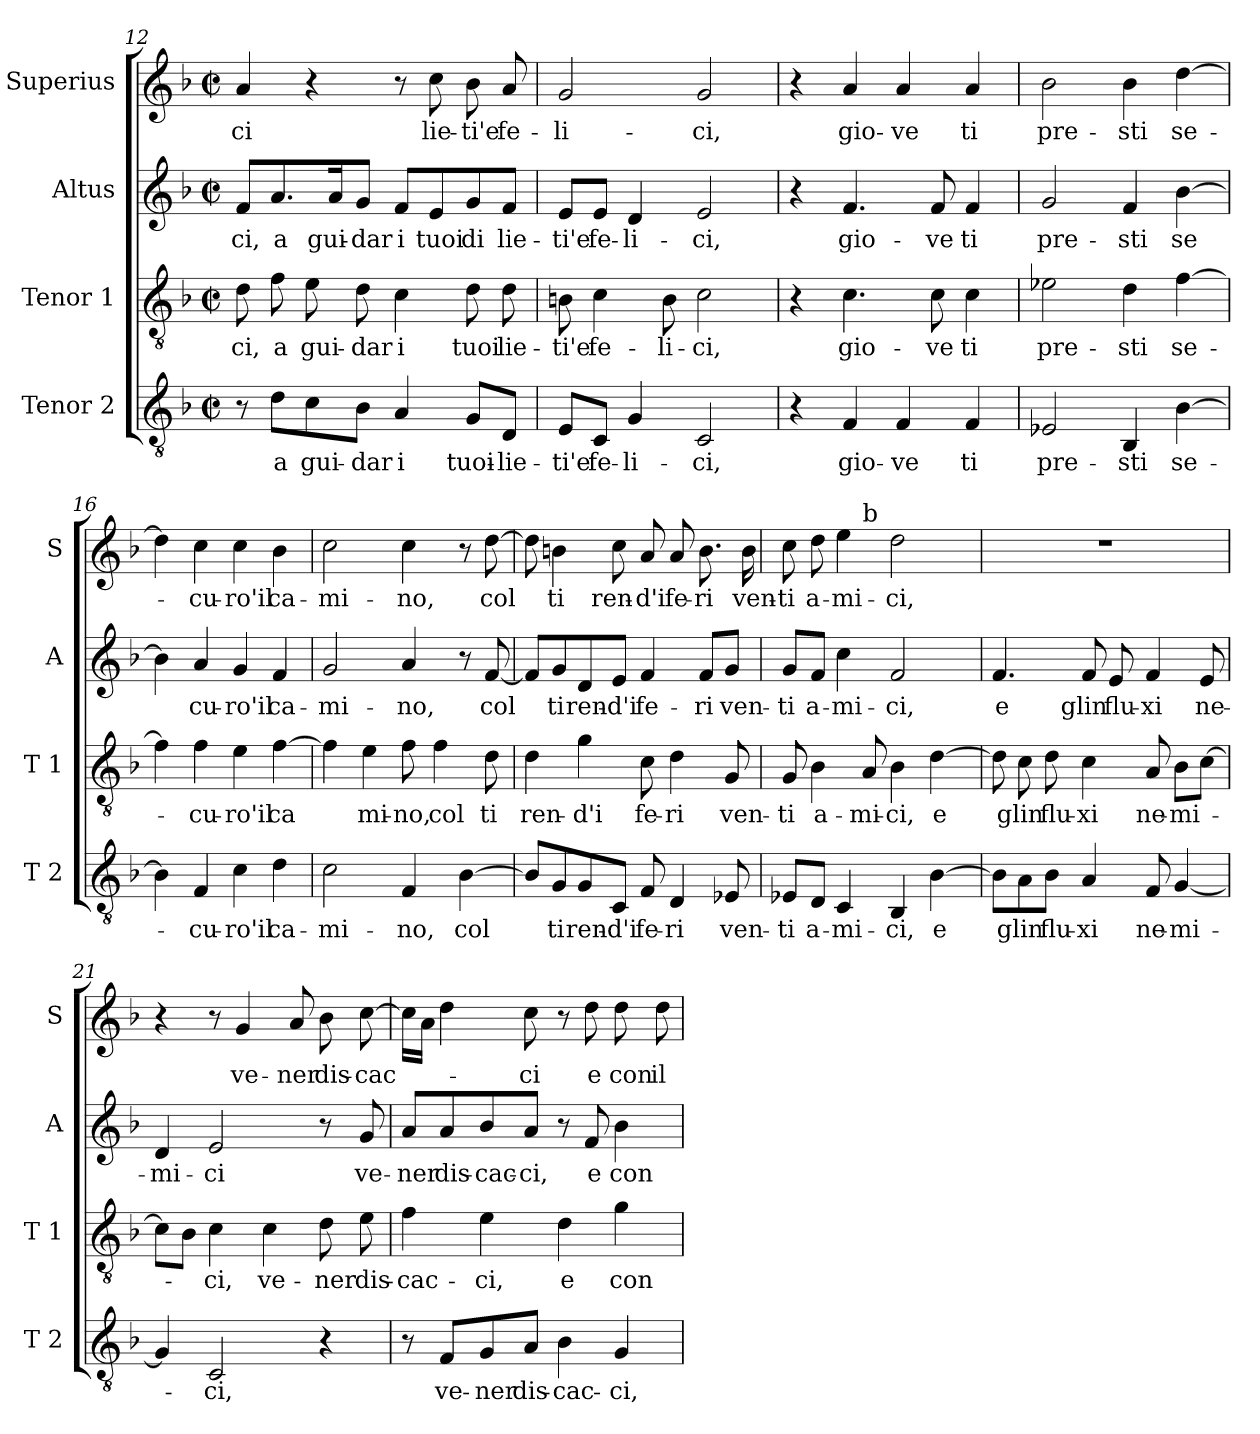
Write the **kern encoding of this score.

**kern	**text	**kern	**text	**kern	**text	**kern	**text
*part4	*part4	*part3	*part3	*part2	*part2	*part1	*part1
*staff4	*staff4	*staff3	*staff3	*staff2	*staff2	*staff1	*staff1
*I"Tenor 2	*	*I"Tenor 1	*	*I"Altus	*	*I"Superius	*
*I'T 2	*	*I'T 1	*	*I'A	*	*I'S	*
*clefGv2	*	*clefGv2	*	*clefG2	*	*clefG2	*
*k[b-]	*	*k[b-]	*	*k[b-]	*	*k[b-]	*
*F:	*	*F:	*	*F:	*	*F:	*
*M2/2	*	*M2/2	*	*M2/2	*	*M2/2	*
*met(c|)	*	*met(c|)	*	*met(c|)	*	*met(c|)	*
=12	=12	=12	=12	=12	=12	=12	=12
8r	.	8d\	-ci,	8f/L	-ci,	4a/	-ci
8d\L	a	8f\	a	8.a/	a	.	.
8c\	gui-	8e\	gui-	.	.	4r	.
.	.	.	.	16a/K	gui-	.	.
8B-\J	-dar	8d\	-dar	8g/J	-dar	.	.
4A/	i	4c\	i	8f/L	i	8r	.
.	.	.	.	8e/	tuoi	8cc\	lie-
8G/L	tuoi-	8d\	tuoi	8g/	di	8b-\	-ti'e
8D/J	-lie-	8d\	lie-	8f/J	lie-	8a/	fe-
!!LO:PB:g=z
=13	=13	=13	=13	=13	=13	=13	=13
8E/L	-ti'e	8Bn\	-ti'e	8e/L	-ti'e	2g/	-li-
8C/J	fe-	4c\	fe-	8e/J	fe-	.	.
4G/	-li-	.	.	4d/	-li-	.	.
.	.	8B\	-li-	.	.	.	.
2C/	-ci,	2c\	-ci,	2e/	-ci,	2g/	-ci,
=14	=14	=14	=14	=14	=14	=14	=14
4r	.	4r	.	4r	.	4r	.
4F/	gio-	4.c\	gio-	4.f/	gio-	4a/	gio-
4F/	-ve	.	.	.	.	4a/	-ve
.	.	8c\	-ve	8f/	-ve	.	.
4F/	ti	4c\	ti	4f/	ti	4a/	ti
=15	=15	=15	=15	=15	=15	=15	=15
2E-X/	pre-	2e-X\	pre-	2g/	pre-	2b-\	pre-
4BB-/	-sti	4d\	-sti	4f/	-sti	4b-\	-sti
[4B-\	se-	[4f\	se-	[4b-\	se	[4dd\	se-
=16	=16	=16	=16	=16	=16	=16	=16
4B-\]	.	4f\]	.	4b-\]	.	4dd\]	.
4F/	-cu-	4f\	-cu-	4a/	cu-	4cc\	-cu-
4c\	-ro'il	4e\	-ro'il	4g/	-ro'il	4cc\	-ro'il
4d\	ca-	[4f\	ca	4f/	ca-	4b-\	ca-
!!LO:LB:g=z
=17	=17	=17	=17	=17	=17	=17	=17
2c\	-mi-	4f\]	.	2g/	-mi-	2cc\	-mi-
.	.	4e\	mi-	.	.	.	.
4F/	-no,	8f\	-no,	4a/	-no,	4cc\	-no,
.	.	4f\	col	.	.	.	.
[4B-\	col	.	.	8r	.	8r	.
.	.	8d\	ti	[8f/	col	[8dd\	col
=18	=18	=18	=18	=18	=18	=18	=18
8B-/L]	.	4d\	ren-	8f/L]	.	8dd\]	.
8G/	ti	.	.	8g/	ti	4bn\	ti
8G/	ren-	4g\	-d'i	8d/	ren-	.	.
8C/J	-d'i	.	.	8e/J	-d'i	8cc\	ren-
8F/	fe-	8c\	fe-	4f/	fe-	8a/	-d'i
4D/	-ri	4d\	-ri	.	.	8a/	fe-
.	.	.	.	8f/L	-ri	8.b\	-ri
8E-X/	ven-	8G/	ven-	8g/J	ven-	.	.
.	.	.	.	.	.	16b\	ven-
=19	=19	=19	=19	=19	=19	=19	=19
*	*	*	*	*	*	*^	*
8E-X/L	-ti	8G/	-ti	8g/L	-ti	8cc\	4.ryy	-ti
8D/J	a-	4B-\	a-	8f/J	a-	8dd\	.	a-
4C/	-mi-	.	.	4cc\	-mi-	4ee\	.	-mi-
!	!	!	!	!	!	!	!LO:TX:a:t=b	!
.	.	8A/	-mi-	.	.	.	2ryy	.
4BB-/	-ci,	4B-\	-ci,	2f/	-ci,	2dd\	.	-ci,
[4B-\	e	[4d\	e	.	.	.	.	.
.	.	.	.	.	.	.	8ryy	.
*	*	*	*	*	*	*v	*v	*
=20	=20	=20	=20	=20	=20	=20	=20
8B-\L]	.	8d\]	.	4.f/	e	1r	.
8A\	glin	8c\	glin	.	.	.	.
8B-\J	flu-	8d\	flu-	.	.	.	.
4A/	-xi	4c\	-xi	8f/	glin	.	.
.	.	.	.	8e/	flu-	.	.
8F/	ne-	8A/	ne-	4f/	-xi	.	.
[4G/	-mi-	8B-\L	-mi-	.	.	.	.
.	.	[8c\J	.	8e/	ne-	.	.
!!LO:LB:g=z
=21	=21	=21	=21	=21	=21	=21	=21
4G/]	.	8c\L]	.	4d/	-mi-	4r	.
.	.	8B-\J	.	.	.	.	.
2C/	-ci,	4c\	-ci,	2e/	-ci	8r	.
.	.	.	.	.	.	4g/	ve-
.	.	4c\	ve-	.	.	.	.
.	.	.	.	.	.	8a/	-ner
4r	.	8d\	-ner	8r	.	8b-\	dis-
.	.	8e\	dis-	8g/	ve-	[8cc\	-cac-
=22	=22	=22	=22	=22	=22	=22	=22
8r	.	4f\	-cac-	8a/L	-ner	16cc\LL]	.
.	.	.	.	.	.	16a\JJ	.
8F/L	ve-	.	.	8a/	dis-	4dd\	.
8G/	-ner	4e\	-ci,	8b-/	-cac-	.	.
8A/J	dis-	.	.	8a/J	-ci,	8cc\	-ci
4B-\	-cac-	4d\	e	8r	.	8r	.
.	.	.	.	8f/	e	8dd\	e
4G/	-ci,	4g\	con	4b-\	con	8dd\	con
.	.	.	.	.	.	8dd\	il
=	=	=	=	=	=	=	=
*-	*-	*-	*-	*-	*-	*-	*-
